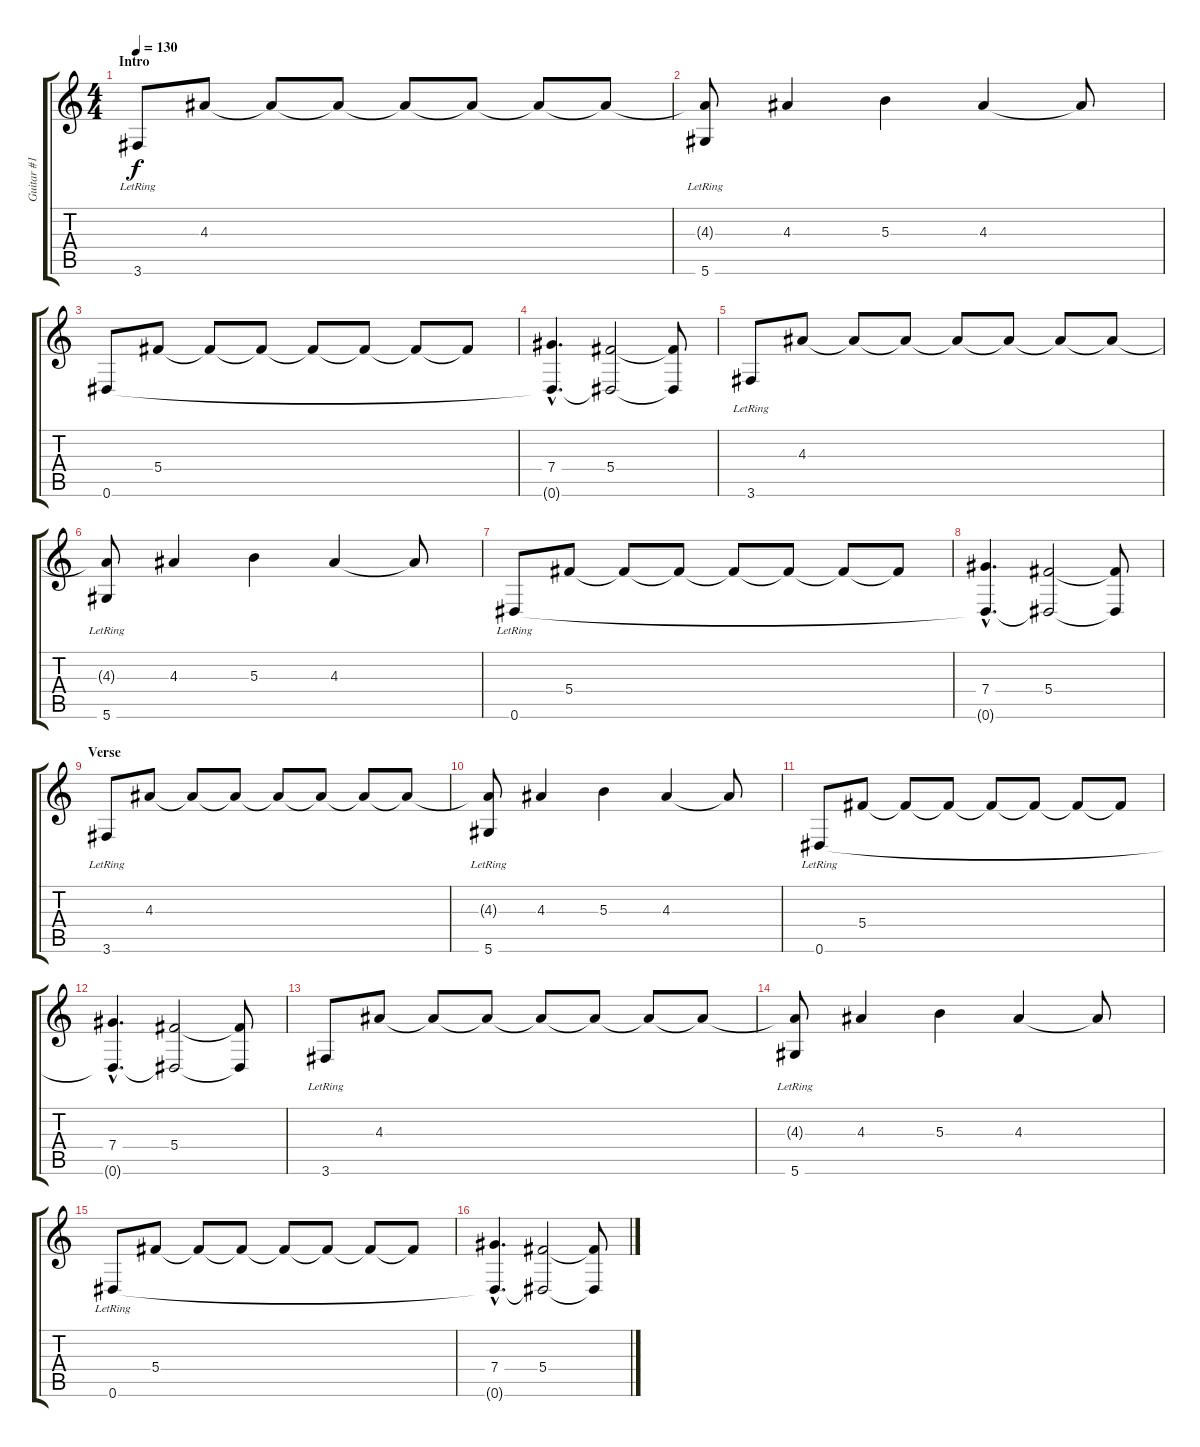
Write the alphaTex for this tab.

\track ("Guitar #1" "Guitar #1") {instrument distortionguitar}
\staff {score tabs}
\tuning (Eb4 Bb3 Gb3 Db3 Ab2 Eb2) {hide}
\ts (4 4)
\section ("" "Intro")
\tempo 130
\clef g2
\ks c
3.6{lr}.8{dy f instrument distortionguitar} 4.3.8 4.3{t}.8 4.3{t}.8 4.3{t}.8 4.3{t}.8 4.3{t}.8 4.3{t}.8 |
(4.3{t} 5.6{lr}).8 4.3.4 5.3.4 4.3.4 4.3{t}.8 |
0.6.8 5.4.8 5.4{t}.8 5.4{t}.8 5.4{t}.8 5.4{t}.8 5.4{t}.8 5.4{t}.8 |
(7.4{hac} 0.6{hac t}).4{d} (5.4 0.6{t}).2 (5.4{t} 0.6{t}).8 |
3.6{lr}.8 4.3.8 4.3{t}.8 4.3{t}.8 4.3{t}.8 4.3{t}.8 4.3{t}.8 4.3{t}.8 |
(4.3{t} 5.6{lr}).8 4.3.4 5.3.4 4.3.4 4.3{t}.8 |
0.6{lr}.8 5.4.8 5.4{t}.8 5.4{t}.8 5.4{t}.8 5.4{t}.8 5.4{t}.8 5.4{t}.8 |
(7.4{hac} 0.6{hac t}).4{d} (5.4 0.6{t}).2 (5.4{t} 0.6{t}).8 |
\section ("" "Verse")
3.6{lr}.8 4.3.8 4.3{t}.8 4.3{t}.8 4.3{t}.8 4.3{t}.8 4.3{t}.8 4.3{t}.8 |
(4.3{t} 5.6{lr}).8 4.3.4 5.3.4 4.3.4 4.3{t}.8 |
0.6{lr}.8 5.4.8 5.4{t}.8 5.4{t}.8 5.4{t}.8 5.4{t}.8 5.4{t}.8 5.4{t}.8 |
(7.4{hac} 0.6{hac t}).4{d} (5.4 0.6{t}).2 (5.4{t} 0.6{t}).8 |
3.6{lr}.8 4.3.8 4.3{t}.8 4.3{t}.8 4.3{t}.8 4.3{t}.8 4.3{t}.8 4.3{t}.8 |
(4.3{t} 5.6{lr}).8 4.3.4 5.3.4 4.3.4 4.3{t}.8 |
0.6{lr}.8 5.4.8 5.4{t}.8 5.4{t}.8 5.4{t}.8 5.4{t}.8 5.4{t}.8 5.4{t}.8 |
(7.4{hac} 0.6{hac t}).4{d} (5.4 0.6{t}).2 (5.4{t} 0.6{t}).8
